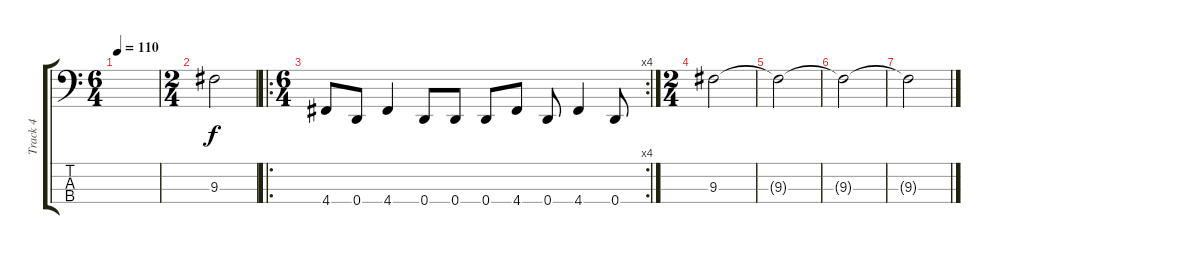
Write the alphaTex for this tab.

\track ("Track 4" "Track 4") {instrument electricbassfinger}
\staff {score tabs}
\tuning (G2 D2 A1 D1) {hide}
\ts (6 4)
\tempo 110
\clef f4
\ks c
|
\ts (2 4)
9.3.2 |
\ro
\rc 4
\ts (6 4)
4.4.8 0.4.8 4.4.4 0.4.8 0.4.8 0.4.8 4.4.8 0.4.8 4.4.4 0.4.8 |
\ts (2 4)
9.3.2 |
9.3{t}.2 |
9.3{t}.2 |
9.3{t}.2
